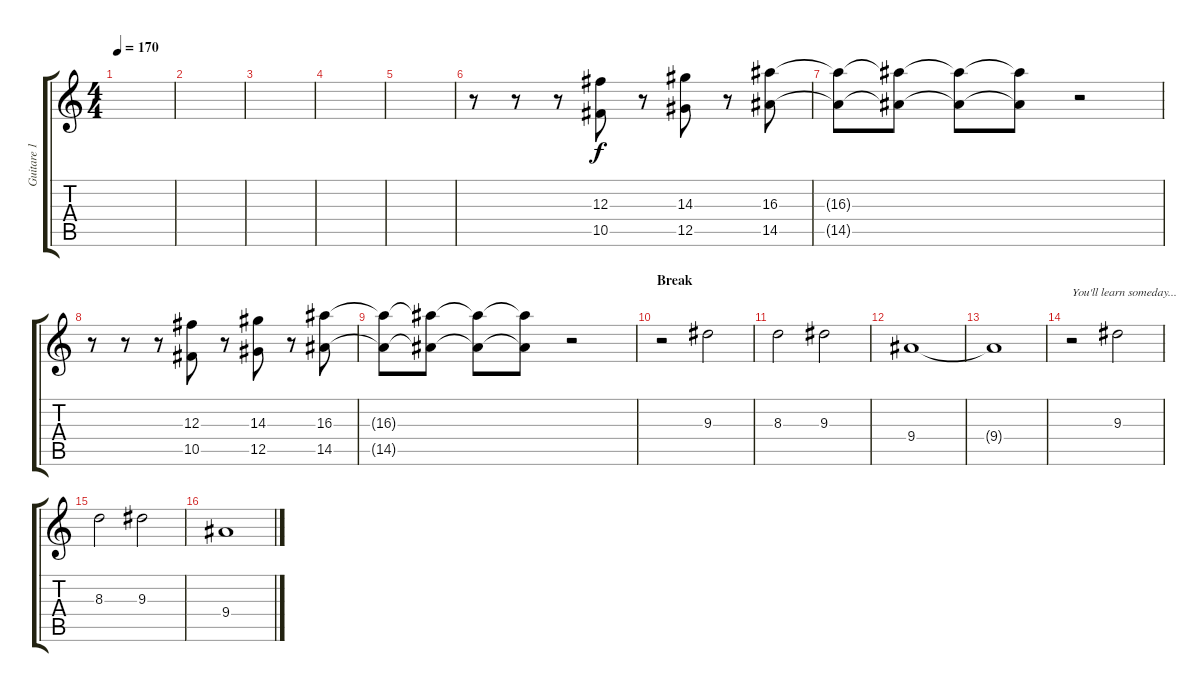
\track ("Guitare 1 - Bill Priddle" "Guitare 1 ") {instrument distortionguitar}
\staff {score tabs}
\tuning (Eb4 Bb3 Gb3 Db3 Ab2 Eb2) {hide}
\ts (4 4)
\tempo 170
\clef g2
\ks c
|
|
|
|
|
r.8 r.8 r.8 (12.3 10.5).8 r.8 (14.3 12.5).8 r.8 (16.3 14.5).8 |
(16.3{t} 14.5{t}).8 (16.3{t} 14.5{t}).8 (16.3{t} 14.5{t}).8 (16.3{t} 14.5{t}).8 r.2 |
r.8 r.8 r.8 (12.3 10.5).8 r.8 (14.3 12.5).8 r.8 (16.3 14.5).8 |
(16.3{t} 14.5{t}).8 (16.3{t} 14.5{t}).8 (16.3{t} 14.5{t}).8 (16.3{t} 14.5{t}).8 r.2 |
\section ("" "Break")
r.2 9.3.2 |
8.3.2 9.3.2 |
9.4.1 |
9.4{t}.1 |
r.2{txt "You'll learn someday..."} 9.3.2 |
8.3.2 9.3.2 |
9.4.1
